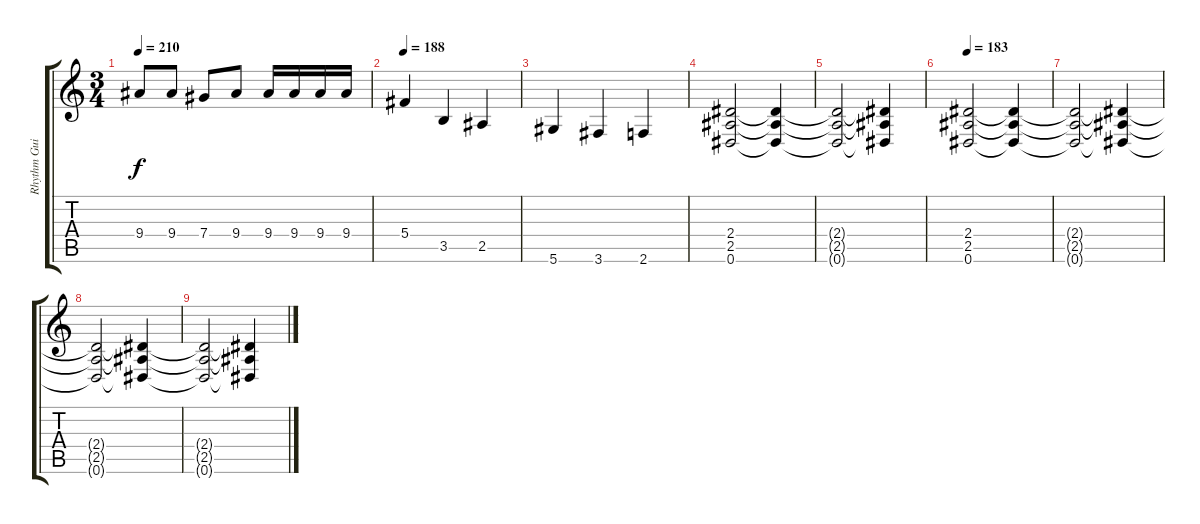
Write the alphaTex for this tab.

\track ("Rhythm Guitar" "Rhythm Gui") {instrument overdrivenguitar}
\staff {score tabs}
\tuning (Eb4 Bb3 Gb3 Db3 Ab2 Eb2) {hide}
\ts (3 4)
\tempo 210
\clef g2
\ks c
9.4.8{dy f} 9.4.8 7.4.8 9.4.8 9.4.16 9.4.16 9.4.16 9.4.16 |
\tempo 188
5.4.4 3.5.4 2.5.4 |
5.6.4 3.6.4 2.6.4 |
(2.4 2.5 0.6).2 (2.4{t} 2.5{t} 0.6{t}).4 |
(2.4{t} 2.5{t} 0.6{t}).2 (2.4{t} 2.5{t} 0.6{t}).4 |
\tempo 183
(2.4 2.5 0.6).2 (2.4{t} 2.5{t} 0.6{t}).4 |
(2.4{t} 2.5{t} 0.6{t}).2 (2.4{t} 2.5{t} 0.6{t}).4 |
(2.4{t} 2.5{t} 0.6{t}).2 (2.4{t} 2.5{t} 0.6{t}).4 |
(2.4{t} 2.5{t} 0.6{t}).2 (2.4{t} 2.5{t} 0.6{t}).4
